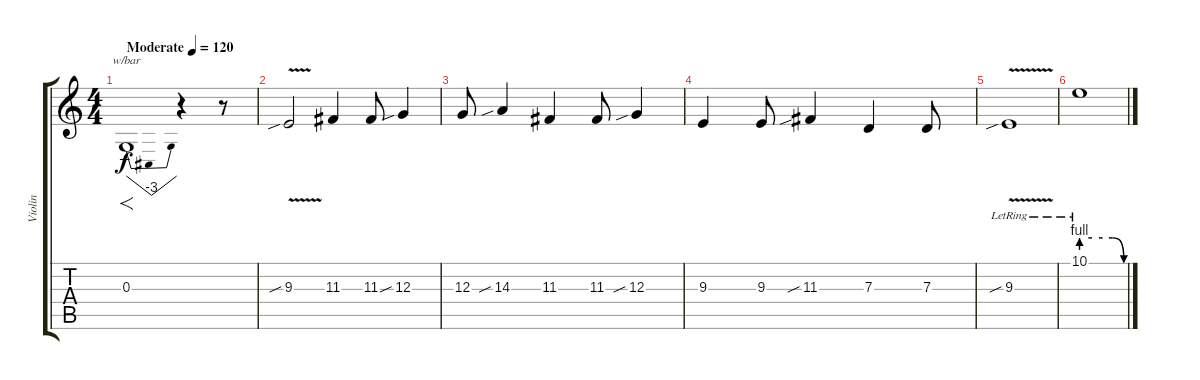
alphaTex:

\track ("Violin" "Violin") {instrument violin}
\staff {score tabs}
\tuning (E4 B3 G3 D3 A2 E2) {hide}
\ts (4 4)
\tempo (120 "Moderate")
\clef g2
\ks c
0.3.1{f tbe (dip default 0 0 30 -12 60 0) dy f volume 16 balance 0 instrument violin} r.4 r.8 |
9.3{v sib}.2 11.3.4 11.3.8 12.3{sib}.4 |
12.3.8 14.3{sib}.4 11.3.4 11.3.8 12.3{sib}.4 |
9.3.4 9.3.8 11.3{sib}.4 7.3.4 7.3.8 |
9.3{v sib lr}.1 |
10.1{be (custom 0 4 15 4 30 4 44 4 60 0) lr}.1
